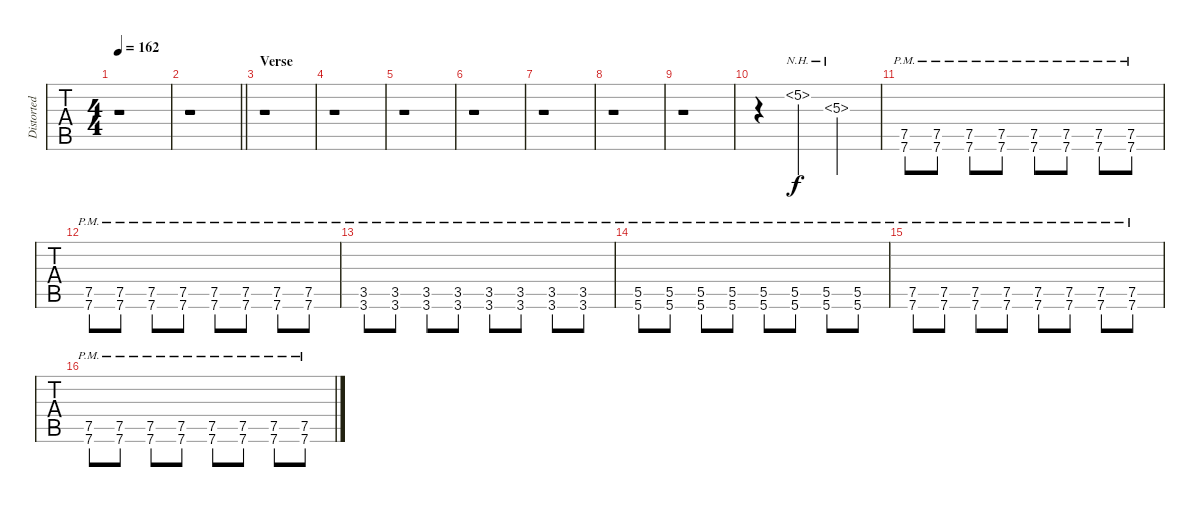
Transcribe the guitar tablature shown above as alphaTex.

\track ("Distorted 2 [Tuck]" "Distorted ") {instrument distortionguitar}
\staff {tabs}
\tuning (D4 A3 F3 C3 G2 C2) {hide}
\ts (4 4)
\tempo 162
\clef g2
\ks c
r.1{dy fff} |
\barLineRight lightlight
r.1 |
\section ("" "Verse")
r.1 |
r.1 |
r.1 |
r.1 |
r.1 |
r.1 |
r.1 |
r.4 5.2{nh}.4{dy f} 5.3{nh}.2 |
(7.5{pm} 7.6{pm}).8 (7.5{pm} 7.6{pm}).8 (7.5{pm} 7.6{pm}).8 (7.5{pm} 7.6{pm}).8 (7.5{pm} 7.6{pm}).8 (7.5{pm} 7.6{pm}).8 (7.5{pm} 7.6{pm}).8 (7.5{pm} 7.6{pm}).8 |
(7.5{pm} 7.6{pm}).8 (7.5{pm} 7.6{pm}).8 (7.5{pm} 7.6{pm}).8 (7.5{pm} 7.6{pm}).8 (7.5{pm} 7.6{pm}).8 (7.5{pm} 7.6{pm}).8 (7.5{pm} 7.6{pm}).8 (7.5{pm} 7.6{pm}).8 |
(3.5{pm} 3.6{pm}).8 (3.5{pm} 3.6{pm}).8 (3.5{pm} 3.6{pm}).8 (3.5{pm} 3.6{pm}).8 (3.5{pm} 3.6{pm}).8 (3.5{pm} 3.6{pm}).8 (3.5{pm} 3.6{pm}).8 (3.5{pm} 3.6{pm}).8 |
(5.5{pm} 5.6{pm}).8 (5.5{pm} 5.6{pm}).8 (5.5{pm} 5.6{pm}).8 (5.5{pm} 5.6{pm}).8 (5.5{pm} 5.6{pm}).8 (5.5{pm} 5.6{pm}).8 (5.5{pm} 5.6{pm}).8 (5.5{pm} 5.6{pm}).8 |
(7.5{pm} 7.6{pm}).8 (7.5{pm} 7.6{pm}).8 (7.5{pm} 7.6{pm}).8 (7.5{pm} 7.6{pm}).8 (7.5{pm} 7.6{pm}).8 (7.5{pm} 7.6{pm}).8 (7.5{pm} 7.6{pm}).8 (7.5{pm} 7.6{pm}).8 |
(7.5{pm} 7.6{pm}).8 (7.5{pm} 7.6{pm}).8 (7.5{pm} 7.6{pm}).8 (7.5{pm} 7.6{pm}).8 (7.5{pm} 7.6{pm}).8 (7.5{pm} 7.6{pm}).8 (7.5{pm} 7.6{pm}).8 (7.5{pm} 7.6{pm}).8
